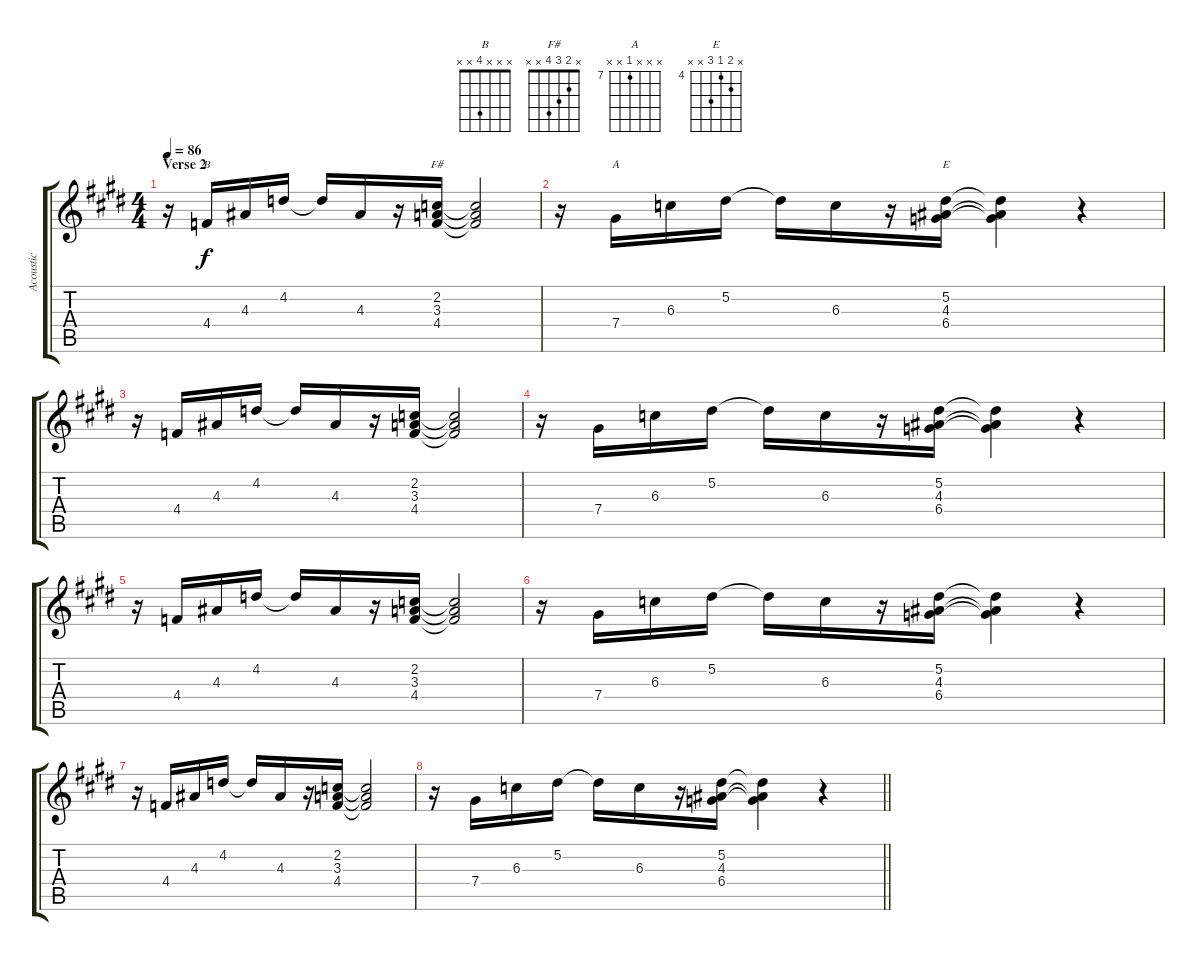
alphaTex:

\track ("Acoustic" "Acoustic") {instrument acousticguitarsteel}
\staff {score tabs}
\tuning (Eb4 Bb3 Gb3 Db3 Ab2 Eb2) {hide}
\chord ("B" x x x 4 x x)
\chord ("F#" x 2 3 4 x x)
\chord ("A" x x x 7 x x) {firstfret 7}
\chord ("E" x 5 4 6 x x) {firstfret 4}
\ts (4 4)
\section ("" "Verse 2")
\tempo 86
\clef g2
\ks e
r.16{dy f} 4.4.16{ch "B"} 4.3.16 4.2.16 4.2{t}.16 4.3.16 r.16 (2.2 3.3 4.4).16{ch "F#"} (2.2{t} 3.3{t} 4.4{t}).2 |
r.16 7.4.16{ch "A"} 6.3.16 5.2.16 5.2{t}.16 6.3.16 r.16 (5.2 4.3 6.4).16{ch "E"} (5.2{t} 4.3{t} 6.4{t}).4 r.4 |
r.16 4.4.16 4.3.16 4.2.16 4.2{t}.16 4.3.16 r.16 (2.2 3.3 4.4).16 (2.2{t} 3.3{t} 4.4{t}).2 |
r.16 7.4.16 6.3.16 5.2.16 5.2{t}.16 6.3.16 r.16 (5.2 4.3 6.4).16 (5.2{t} 4.3{t} 6.4{t}).4 r.4 |
r.16 4.4.16 4.3.16 4.2.16 4.2{t}.16 4.3.16 r.16 (2.2 3.3 4.4).16 (2.2{t} 3.3{t} 4.4{t}).2 |
r.16 7.4.16 6.3.16 5.2.16 5.2{t}.16 6.3.16 r.16 (5.2 4.3 6.4).16 (5.2{t} 4.3{t} 6.4{t}).4 r.4 |
r.16 4.4.16 4.3.16 4.2.16 4.2{t}.16 4.3.16 r.16 (2.2 3.3 4.4).16 (2.2{t} 3.3{t} 4.4{t}).2 |
\barLineRight lightlight
r.16 7.4.16 6.3.16 5.2.16 5.2{t}.16 6.3.16 r.16 (5.2 4.3 6.4).16 (5.2{t} 4.3{t} 6.4{t}).4 r.4
